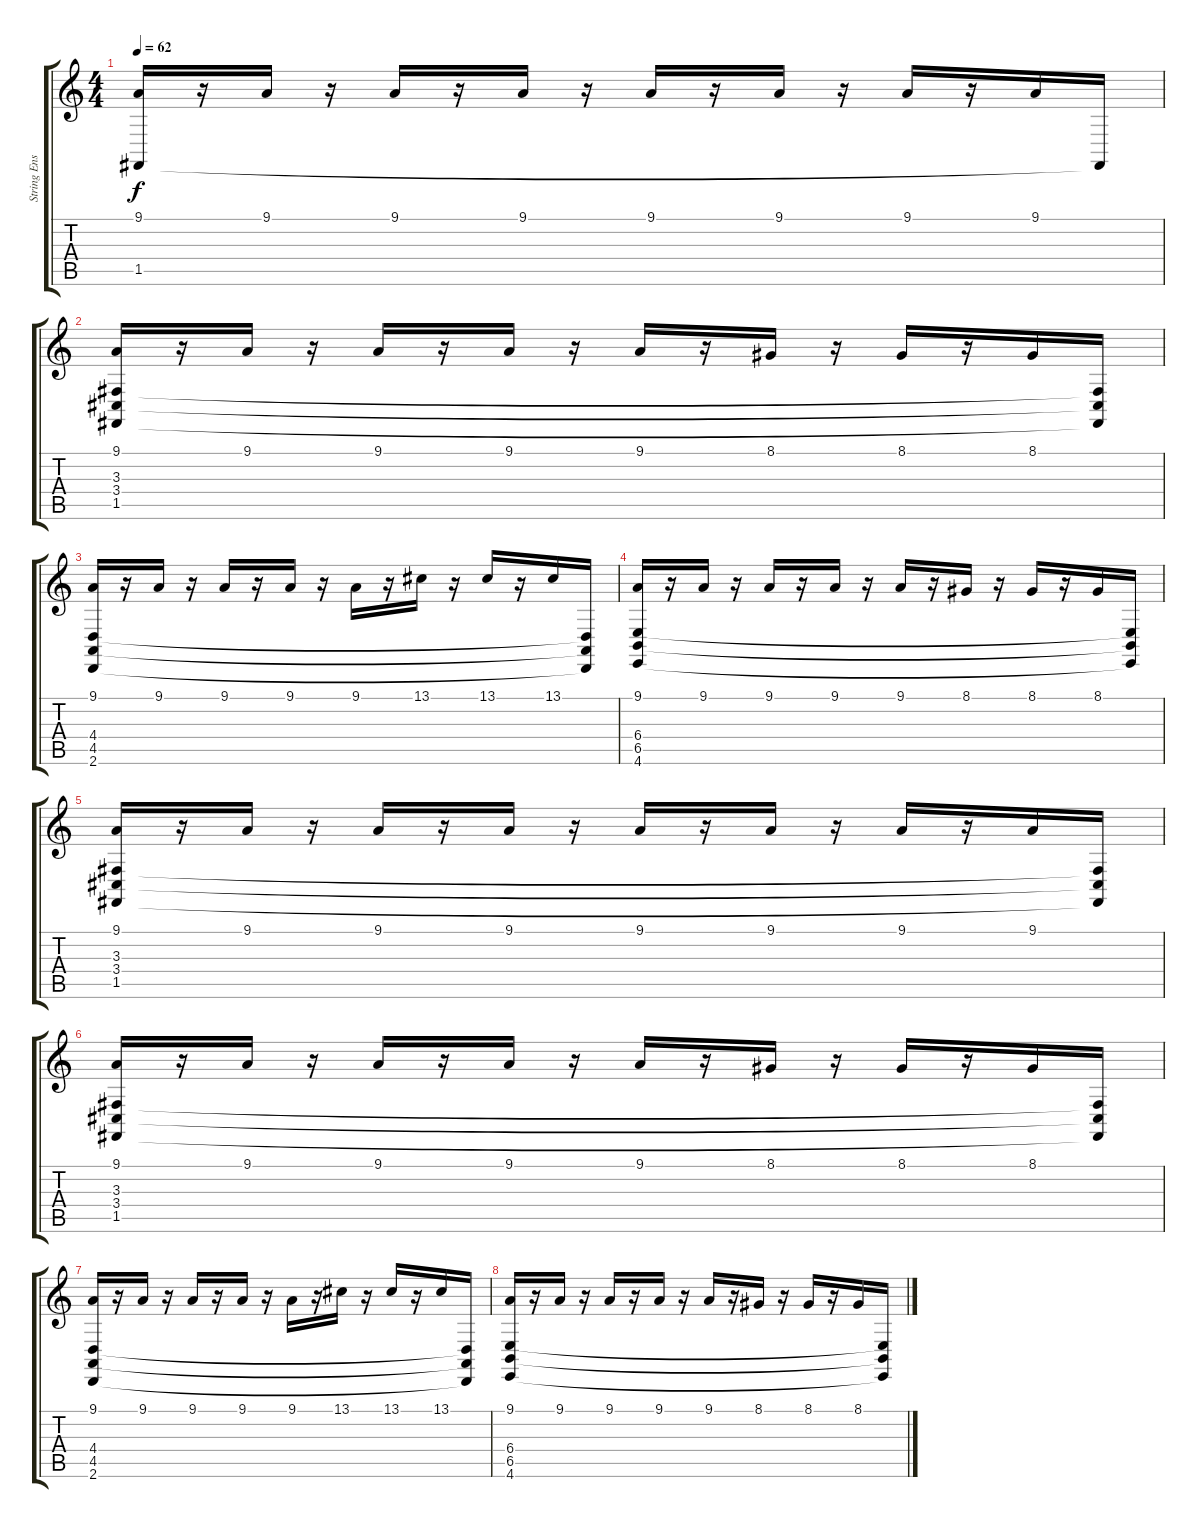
\track ("String Ensemble" "String Ens") {instrument stringensemble1}
\staff {score tabs}
\tuning (C4 G3 Eb3 Bb2 F2 C2) {hide}
\ts (4 4)
\tempo 62
\clef g2
\ks c
(9.1 1.5).16{dy f} r.16 9.1.16 r.16 9.1.16 r.16 9.1.16 r.16 9.1.16 r.16 9.1.16 r.16 9.1.16 r.16 9.1.16 1.5{t}.16 |
(9.1 3.3 3.4 1.5).16 r.16 9.1.16 r.16 9.1.16 r.16 9.1.16 r.16 9.1.16 r.16 8.1.16 r.16 8.1.16 r.16 8.1.16 (3.3{t} 3.4{t} 1.5{t}).16 |
(9.1 4.4 4.5 2.6).16 r.16 9.1.16 r.16 9.1.16 r.16 9.1.16 r.16 9.1.16 r.16 13.1.16 r.16 13.1.16 r.16 13.1.16 (4.4{t} 4.5{t} 2.6{t}).16 |
(9.1 6.4 6.5 4.6).16 r.16 9.1.16 r.16 9.1.16 r.16 9.1.16 r.16 9.1.16 r.16 8.1.16 r.16 8.1.16 r.16 8.1.16 (6.4{t} 6.5{t} 4.6{t}).16 |
(9.1 3.3 3.4 1.5).16 r.16 9.1.16 r.16 9.1.16 r.16 9.1.16 r.16 9.1.16 r.16 9.1.16 r.16 9.1.16 r.16 9.1.16 (3.3{t} 3.4{t} 1.5{t}).16 |
(9.1 3.3 3.4 1.5).16 r.16 9.1.16 r.16 9.1.16 r.16 9.1.16 r.16 9.1.16 r.16 8.1.16 r.16 8.1.16 r.16 8.1.16 (3.3{t} 3.4{t} 1.5{t}).16 |
(9.1 4.4 4.5 2.6).16 r.16 9.1.16 r.16 9.1.16 r.16 9.1.16 r.16 9.1.16 r.16 13.1.16 r.16 13.1.16 r.16 13.1.16 (4.4{t} 4.5{t} 2.6{t}).16 |
(9.1 6.4 6.5 4.6).16 r.16 9.1.16 r.16 9.1.16 r.16 9.1.16 r.16 9.1.16 r.16 8.1.16 r.16 8.1.16 r.16 8.1.16 (6.4{t} 6.5{t} 4.6{t}).16
